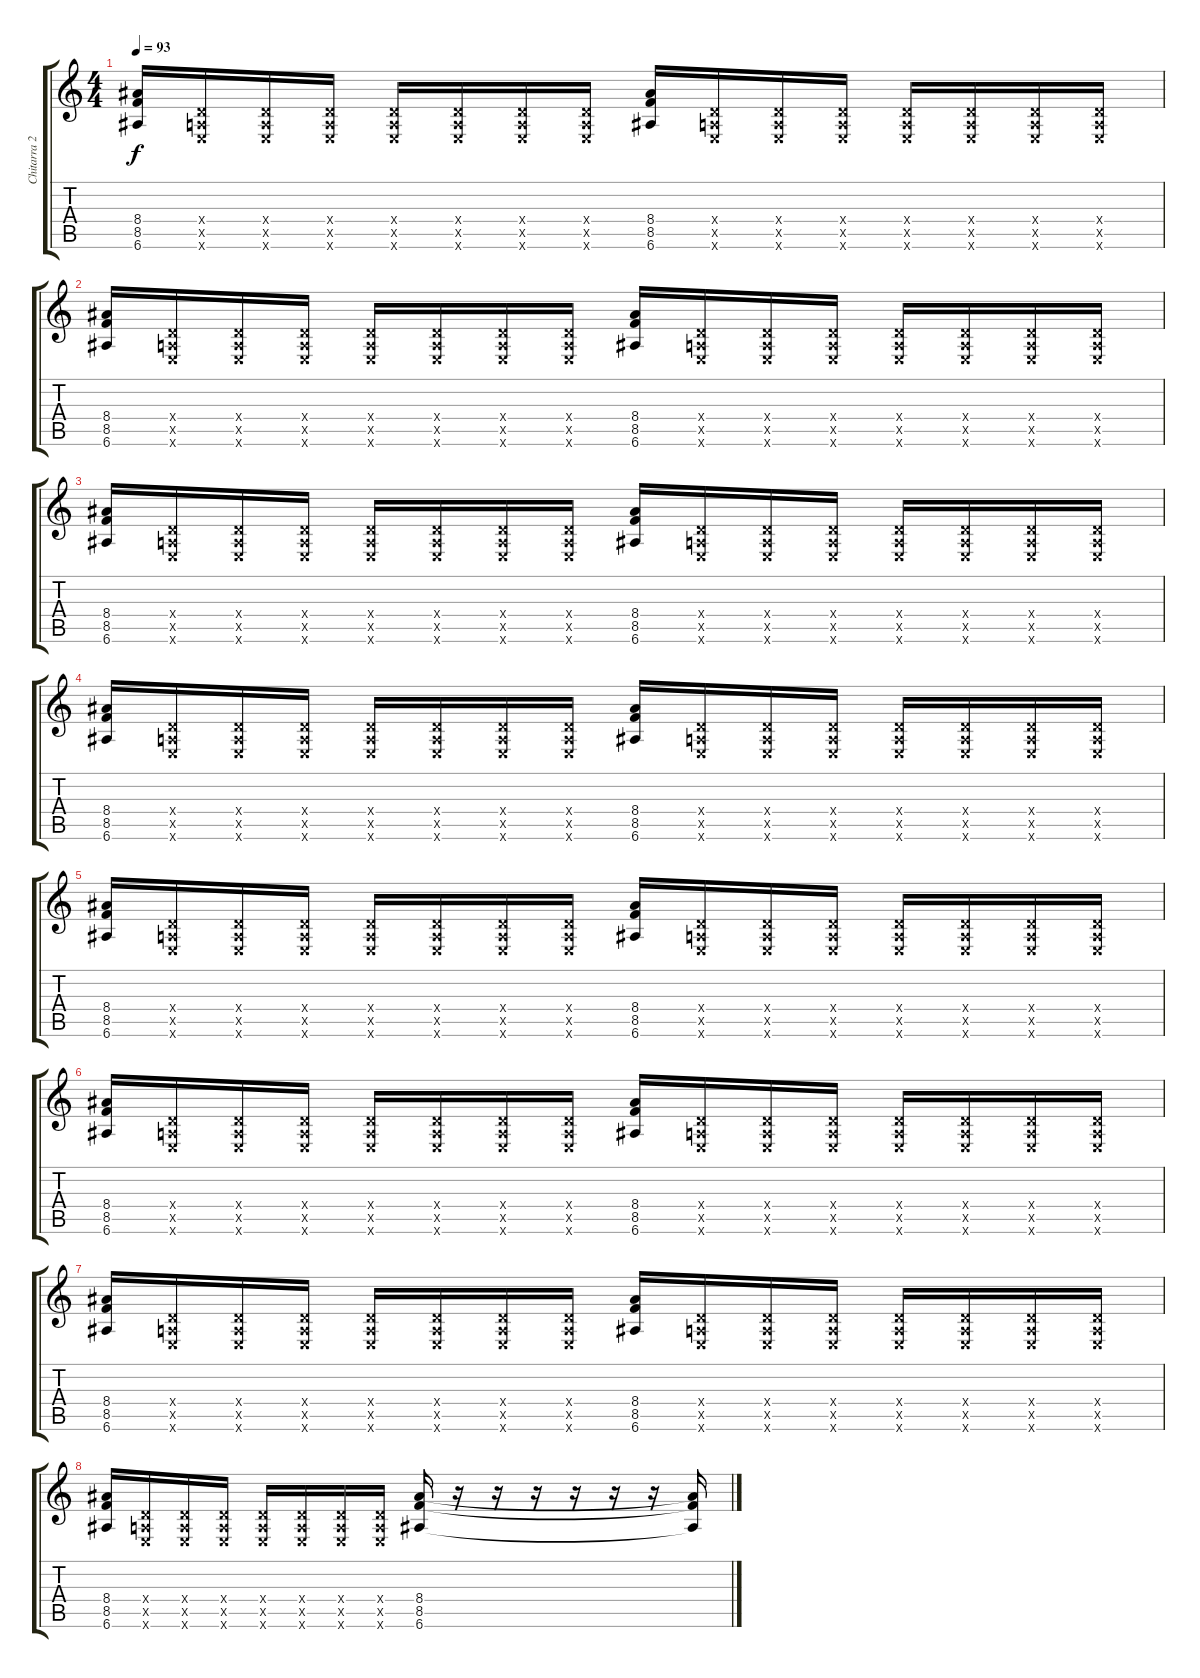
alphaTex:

\track ("Chitarra 2" "Chitarra 2") {instrument distortionguitar}
\staff {score tabs}
\tuning (E4 B3 G3 D3 A2 E2) {hide}
\ts (4 4)
\tempo 93
\clef g2
\ks c
(8.4 8.5 6.6).16{dy f instrument distortionguitar} (0.4{x} 0.5{x} 0.6{x}).16 (0.4{x} 0.5{x} 0.6{x}).16 (0.4{x} 0.5{x} 0.6{x}).16 (0.4{x} 0.5{x} 0.6{x}).16 (0.4{x} 0.5{x} 0.6{x}).16 (0.4{x} 0.5{x} 0.6{x}).16 (0.4{x} 0.5{x} 0.6{x}).16 (8.4 8.5 6.6).16 (0.4{x} 0.5{x} 0.6{x}).16 (0.4{x} 0.5{x} 0.6{x}).16 (0.4{x} 0.5{x} 0.6{x}).16 (0.4{x} 0.5{x} 0.6{x}).16 (0.4{x} 0.5{x} 0.6{x}).16 (0.4{x} 0.5{x} 0.6{x}).16 (0.4{x} 0.5{x} 0.6{x}).16 |
(8.4 8.5 6.6).16 (0.4{x} 0.5{x} 0.6{x}).16 (0.4{x} 0.5{x} 0.6{x}).16 (0.4{x} 0.5{x} 0.6{x}).16 (0.4{x} 0.5{x} 0.6{x}).16 (0.4{x} 0.5{x} 0.6{x}).16 (0.4{x} 0.5{x} 0.6{x}).16 (0.4{x} 0.5{x} 0.6{x}).16 (8.4 8.5 6.6).16 (0.4{x} 0.5{x} 0.6{x}).16 (0.4{x} 0.5{x} 0.6{x}).16 (0.4{x} 0.5{x} 0.6{x}).16 (0.4{x} 0.5{x} 0.6{x}).16 (0.4{x} 0.5{x} 0.6{x}).16 (0.4{x} 0.5{x} 0.6{x}).16 (0.4{x} 0.5{x} 0.6{x}).16 |
(8.4 8.5 6.6).16 (0.4{x} 0.5{x} 0.6{x}).16 (0.4{x} 0.5{x} 0.6{x}).16 (0.4{x} 0.5{x} 0.6{x}).16 (0.4{x} 0.5{x} 0.6{x}).16 (0.4{x} 0.5{x} 0.6{x}).16 (0.4{x} 0.5{x} 0.6{x}).16 (0.4{x} 0.5{x} 0.6{x}).16 (8.4 8.5 6.6).16 (0.4{x} 0.5{x} 0.6{x}).16 (0.4{x} 0.5{x} 0.6{x}).16 (0.4{x} 0.5{x} 0.6{x}).16 (0.4{x} 0.5{x} 0.6{x}).16 (0.4{x} 0.5{x} 0.6{x}).16 (0.4{x} 0.5{x} 0.6{x}).16 (0.4{x} 0.5{x} 0.6{x}).16 |
(8.4 8.5 6.6).16 (0.4{x} 0.5{x} 0.6{x}).16 (0.4{x} 0.5{x} 0.6{x}).16 (0.4{x} 0.5{x} 0.6{x}).16 (0.4{x} 0.5{x} 0.6{x}).16 (0.4{x} 0.5{x} 0.6{x}).16 (0.4{x} 0.5{x} 0.6{x}).16 (0.4{x} 0.5{x} 0.6{x}).16 (8.4 8.5 6.6).16 (0.4{x} 0.5{x} 0.6{x}).16 (0.4{x} 0.5{x} 0.6{x}).16 (0.4{x} 0.5{x} 0.6{x}).16 (0.4{x} 0.5{x} 0.6{x}).16 (0.4{x} 0.5{x} 0.6{x}).16 (0.4{x} 0.5{x} 0.6{x}).16 (0.4{x} 0.5{x} 0.6{x}).16 |
(8.4 8.5 6.6).16 (0.4{x} 0.5{x} 0.6{x}).16 (0.4{x} 0.5{x} 0.6{x}).16 (0.4{x} 0.5{x} 0.6{x}).16 (0.4{x} 0.5{x} 0.6{x}).16 (0.4{x} 0.5{x} 0.6{x}).16 (0.4{x} 0.5{x} 0.6{x}).16 (0.4{x} 0.5{x} 0.6{x}).16 (8.4 8.5 6.6).16 (0.4{x} 0.5{x} 0.6{x}).16 (0.4{x} 0.5{x} 0.6{x}).16 (0.4{x} 0.5{x} 0.6{x}).16 (0.4{x} 0.5{x} 0.6{x}).16 (0.4{x} 0.5{x} 0.6{x}).16 (0.4{x} 0.5{x} 0.6{x}).16 (0.4{x} 0.5{x} 0.6{x}).16 |
(8.4 8.5 6.6).16 (0.4{x} 0.5{x} 0.6{x}).16 (0.4{x} 0.5{x} 0.6{x}).16 (0.4{x} 0.5{x} 0.6{x}).16 (0.4{x} 0.5{x} 0.6{x}).16 (0.4{x} 0.5{x} 0.6{x}).16 (0.4{x} 0.5{x} 0.6{x}).16 (0.4{x} 0.5{x} 0.6{x}).16 (8.4 8.5 6.6).16 (0.4{x} 0.5{x} 0.6{x}).16 (0.4{x} 0.5{x} 0.6{x}).16 (0.4{x} 0.5{x} 0.6{x}).16 (0.4{x} 0.5{x} 0.6{x}).16 (0.4{x} 0.5{x} 0.6{x}).16 (0.4{x} 0.5{x} 0.6{x}).16 (0.4{x} 0.5{x} 0.6{x}).16 |
(8.4 8.5 6.6).16 (0.4{x} 0.5{x} 0.6{x}).16 (0.4{x} 0.5{x} 0.6{x}).16 (0.4{x} 0.5{x} 0.6{x}).16 (0.4{x} 0.5{x} 0.6{x}).16 (0.4{x} 0.5{x} 0.6{x}).16 (0.4{x} 0.5{x} 0.6{x}).16 (0.4{x} 0.5{x} 0.6{x}).16 (8.4 8.5 6.6).16 (0.4{x} 0.5{x} 0.6{x}).16 (0.4{x} 0.5{x} 0.6{x}).16 (0.4{x} 0.5{x} 0.6{x}).16 (0.4{x} 0.5{x} 0.6{x}).16 (0.4{x} 0.5{x} 0.6{x}).16 (0.4{x} 0.5{x} 0.6{x}).16 (0.4{x} 0.5{x} 0.6{x}).16 |
(8.4 8.5 6.6).16 (0.4{x} 0.5{x} 0.6{x}).16 (0.4{x} 0.5{x} 0.6{x}).16 (0.4{x} 0.5{x} 0.6{x}).16 (0.4{x} 0.5{x} 0.6{x}).16 (0.4{x} 0.5{x} 0.6{x}).16 (0.4{x} 0.5{x} 0.6{x}).16 (0.4{x} 0.5{x} 0.6{x}).16 (8.4 8.5 6.6).16 r.16 r.16 r.16 r.16 r.16 r.16 (8.4{t} 8.5{t} 6.6{t}).16
